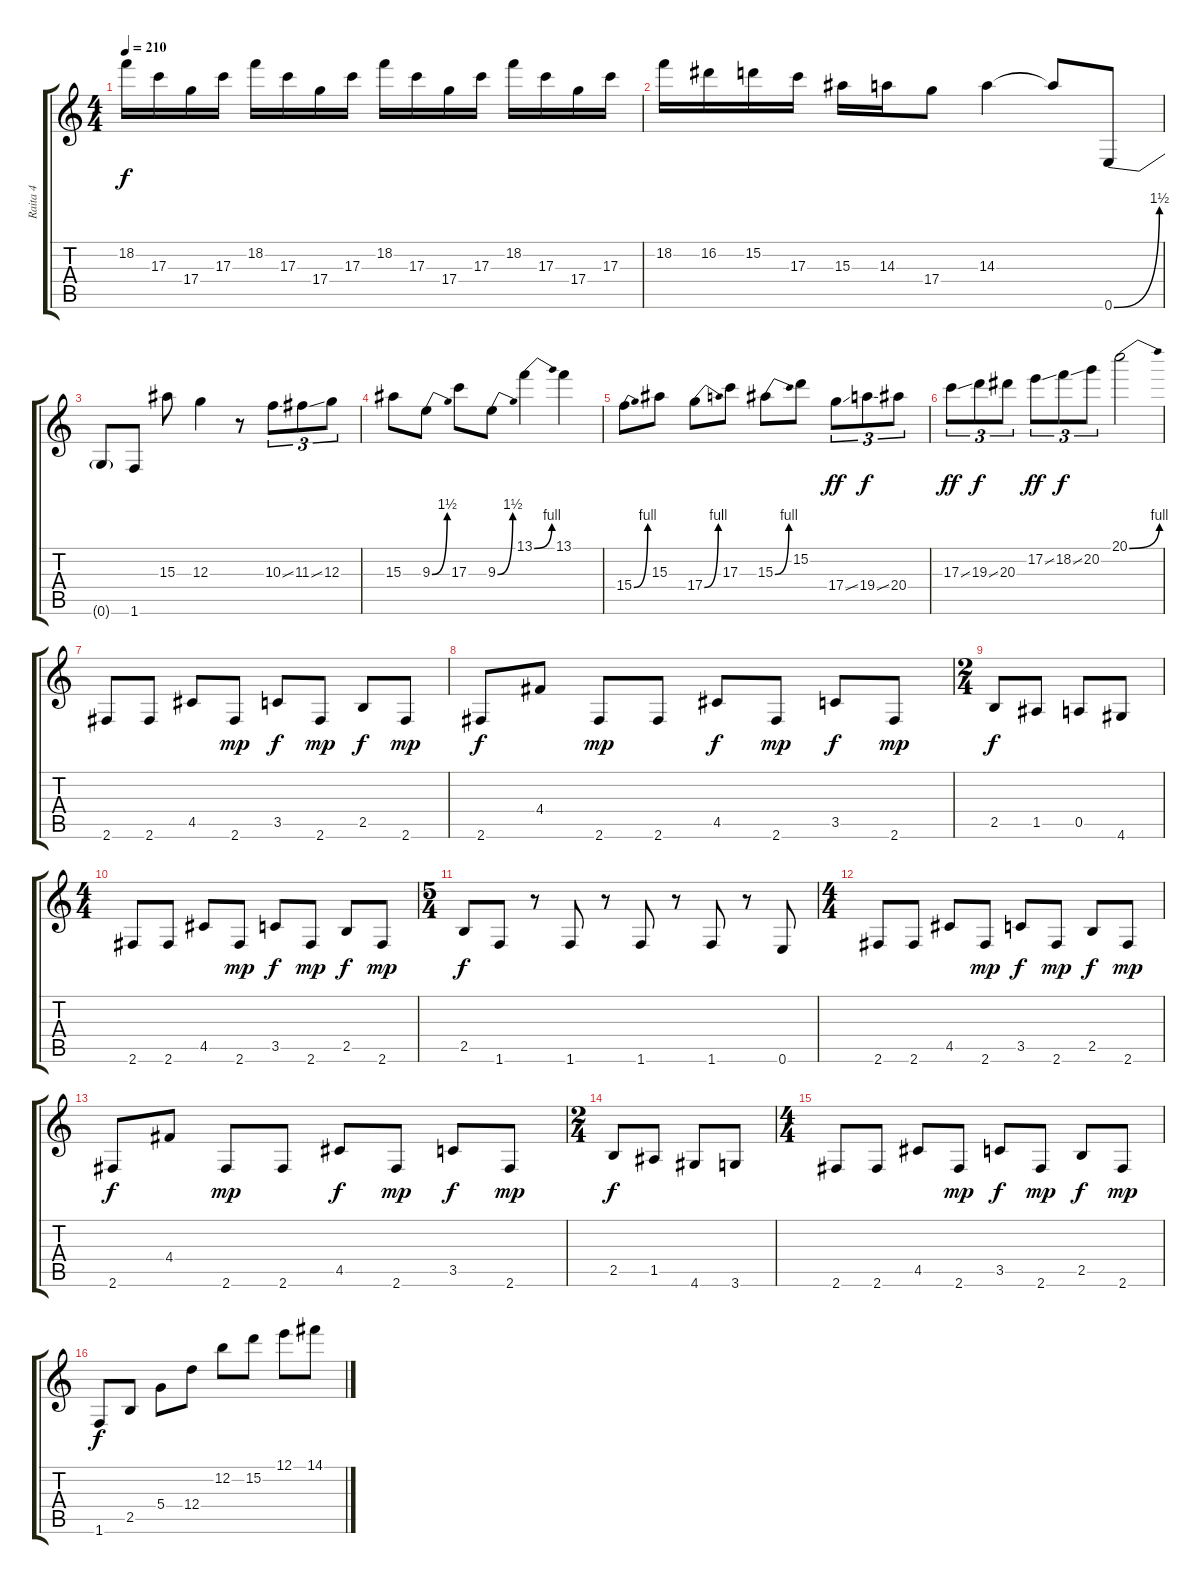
\track ("Raita 4" "Raita 4") {instrument distortionguitar}
\staff {score tabs}
\tuning (E4 B3 G3 D3 A2 E2) {hide}
\ts (4 4)
\tempo 210
\clef g2
\ks c
18.2.16{dy f} 17.3.16 17.4.16 17.3.16 18.2.16 17.3.16 17.4.16 17.3.16 18.2.16 17.3.16 17.4.16 17.3.16 18.2.16 17.3.16 17.4.16 17.3.16 |
18.2.16 16.2.16 15.2.16 17.3.16 15.3.16 14.3.16 17.4.8 14.3.4 14.3{t}.8 0.6{be (bend 0 0 60 6)}.8 |
0.6{t}.8 1.6.8 15.3.8 12.3.4 r.8 10.3{ss}.8{tu (3 2)} 11.3{ss}.8{tu (3 2)} 12.3.8{tu (3 2)} |
15.3.8 9.3{be (bend 0 0 60 6)}.8 17.3.8 9.3{be (bend 0 0 60 6)}.8 13.1{be (bend 0 0 60 4)}.4 13.1.4 |
15.4{be (bend 0 0 60 4)}.8 15.3.8 17.4{be (bend 0 0 60 4)}.8 17.3.8 15.3{be (bend 0 0 60 4)}.8 15.2.8 17.4{ss}.8{tu (3 2) dy ff} 19.4{ss}.8{tu (3 2) dy f} 20.4.8{tu (3 2)} |
17.3{ss}.8{tu (3 2) dy ff} 19.3{ss}.8{tu (3 2) dy f} 20.3.8{tu (3 2)} 17.2{ss}.8{tu (3 2) dy ff} 18.2{ss}.8{tu (3 2) dy f} 20.2.8{tu (3 2)} 20.1{be (bend 0 0 60 4)}.2 |
2.6.8 2.6.8 4.5.8 2.6.8{dy mp} 3.5.8{dy f} 2.6.8{dy mp} 2.5.8{dy f} 2.6.8{dy mp} |
2.6.8{dy f} 4.4.8 2.6.8{dy mp} 2.6.8 4.5.8{dy f} 2.6.8{dy mp} 3.5.8{dy f} 2.6.8{dy mp} |
\ts (2 4)
2.5.8{dy f} 1.5.8 0.5.8 4.6.8 |
\ts (4 4)
2.6.8 2.6.8 4.5.8 2.6.8{dy mp} 3.5.8{dy f} 2.6.8{dy mp} 2.5.8{dy f} 2.6.8{dy mp} |
\ts (5 4)
2.5.8{dy f} 1.6.8 r.8 1.6.8 r.8 1.6.8 r.8 1.6.8 r.8 0.6.8 |
\ts (4 4)
2.6.8 2.6.8 4.5.8 2.6.8{dy mp} 3.5.8{dy f} 2.6.8{dy mp} 2.5.8{dy f} 2.6.8{dy mp} |
2.6.8{dy f} 4.4.8 2.6.8{dy mp} 2.6.8 4.5.8{dy f} 2.6.8{dy mp} 3.5.8{dy f} 2.6.8{dy mp} |
\ts (2 4)
2.5.8{dy f} 1.5.8 4.6.8 3.6.8 |
\ts (4 4)
2.6.8 2.6.8 4.5.8 2.6.8{dy mp} 3.5.8{dy f} 2.6.8{dy mp} 2.5.8{dy f} 2.6.8{dy mp} |
1.6.8{dy f} 2.5.8 5.4.8 12.4.8 12.2.8 15.2.8 12.1.8 14.1.8
